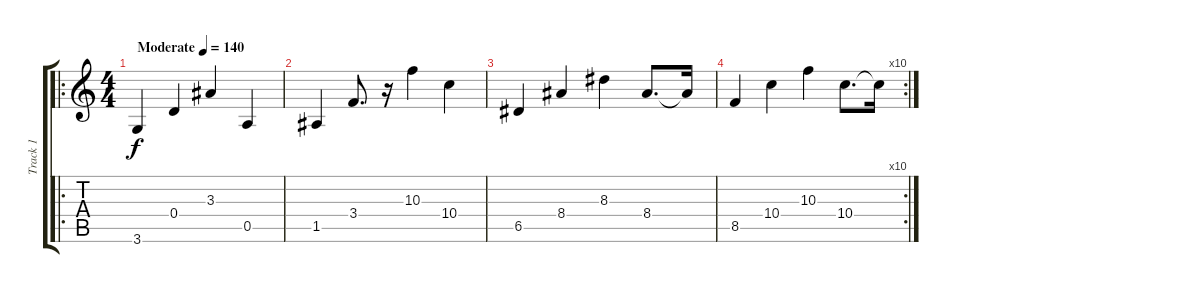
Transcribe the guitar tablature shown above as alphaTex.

\track ("Track 1" "Track 1") {instrument acousticguitarsteel}
\staff {score tabs}
\tuning (E4 B3 G3 D3 A2 E2) {hide}
\ro
\ts (4 4)
\tempo (140 "Moderate")
\clef g2
\ks c
3.6.4{dy f instrument acousticguitarsteel} 0.4.4 3.3.4 0.5.4 |
1.5.4 3.4.8{d} r.16 10.3.4 10.4.4 |
6.5.4 8.4.4 8.3.4 8.4.8{d} 8.4{t}.16 |
\rc 10
8.5.4 10.4.4 10.3.4 10.4.8{d} 10.4{t}.16
